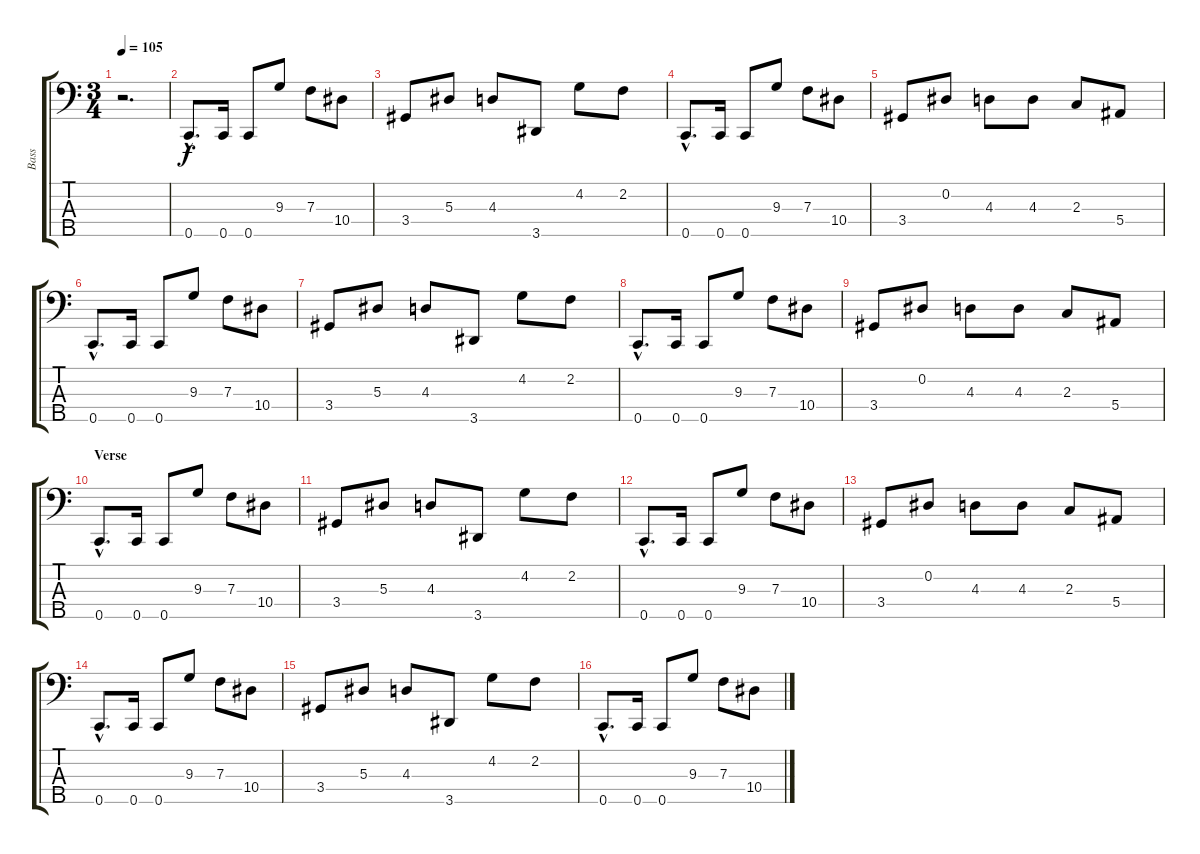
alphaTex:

\track ("Bass" "Bass") {instrument electricbassfinger}
\staff {score tabs}
\tuning (Ab2 Eb2 Bb1 F1 C1) {hide}
\ts (3 4)
\tempo 105
\clef f4
\ks c
r.2{d dy f instrument electricbassfinger} |
0.5{hac}.8{d} 0.5.16 0.5.8 9.3.8 7.3.8 10.4.8 |
3.4.8 5.3.8 4.3.8 3.5.8 4.2.8 2.2.8 |
0.5{hac}.8{d} 0.5.16 0.5.8 9.3.8 7.3.8 10.4.8 |
3.4.8 0.2.8 4.3.8 4.3.8 2.3.8 5.4.8 |
0.5{hac}.8{d} 0.5.16 0.5.8 9.3.8 7.3.8 10.4.8 |
3.4.8 5.3.8 4.3.8 3.5.8 4.2.8 2.2.8 |
0.5{hac}.8{d} 0.5.16 0.5.8 9.3.8 7.3.8 10.4.8 |
3.4.8 0.2.8 4.3.8 4.3.8 2.3.8 5.4.8 |
\section ("" "Verse")
0.5{hac}.8{d} 0.5.16 0.5.8 9.3.8 7.3.8 10.4.8 |
3.4.8 5.3.8 4.3.8 3.5.8 4.2.8 2.2.8 |
0.5{hac}.8{d} 0.5.16 0.5.8 9.3.8 7.3.8 10.4.8 |
3.4.8 0.2.8 4.3.8 4.3.8 2.3.8 5.4.8 |
0.5{hac}.8{d} 0.5.16 0.5.8 9.3.8 7.3.8 10.4.8 |
3.4.8 5.3.8 4.3.8 3.5.8 4.2.8 2.2.8 |
0.5{hac}.8{d} 0.5.16 0.5.8 9.3.8 7.3.8 10.4.8
